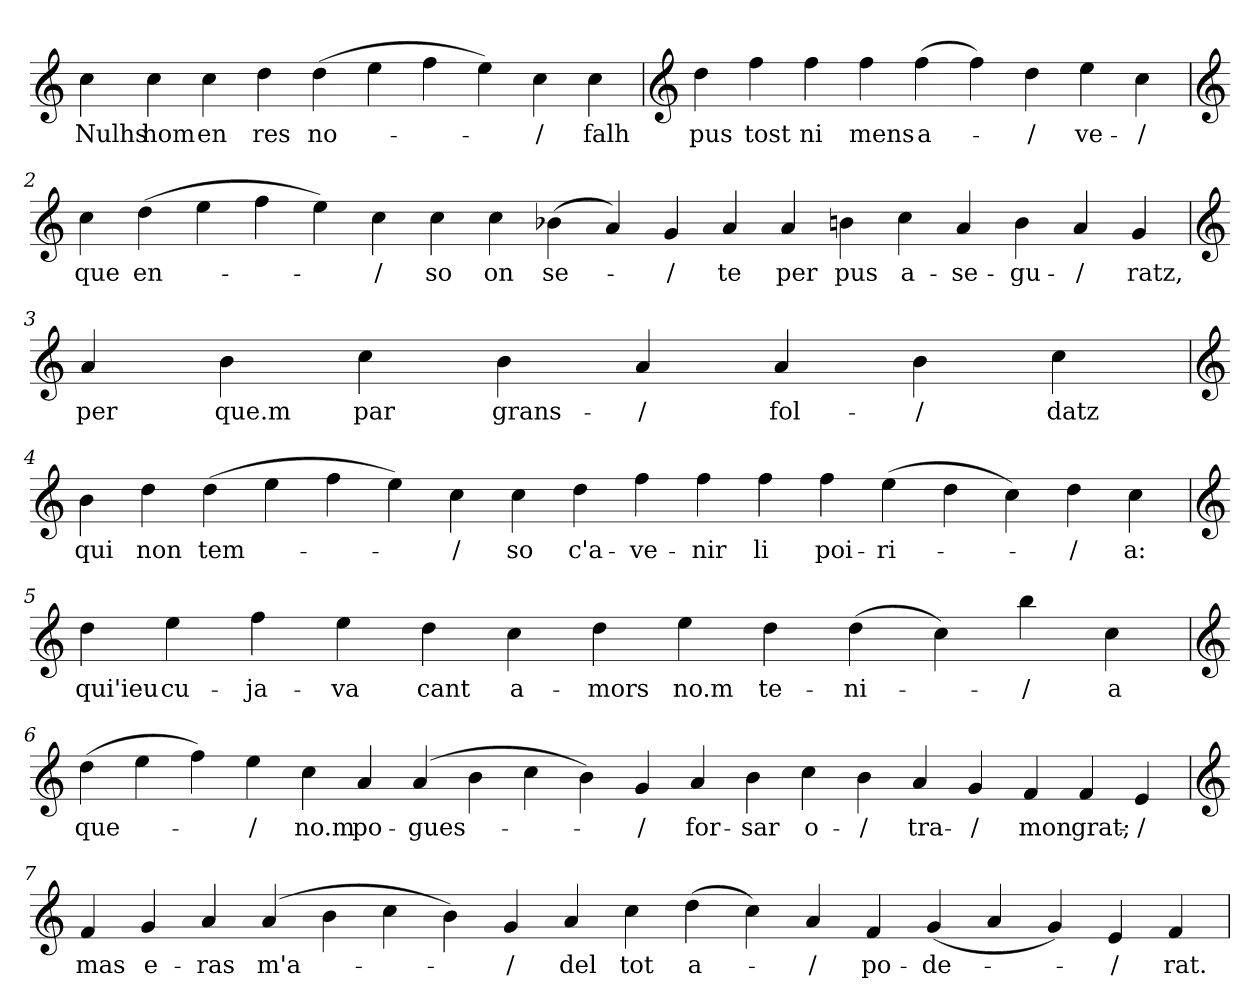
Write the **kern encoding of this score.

**kern	**text
*part1	*part1
*staff1	*staff1
*clefG2	*
=	=
4cc	Nulhs
4cc	hom
4cc	en
4dd	res
(4dd	no-
4ee	.
4ff	.
4ee)	.
4cc	-/
4cc	falh
=1	=1
*clefG2	*
4dd	pus
4ff	tost
4ff	ni
4ff	mens
(4ff	a-
4ff)	.
4dd	-/
4ee	ve-
4cc	-/
=2	=2
*clefG2	*
4cc	que
(4dd	en-
4ee	.
4ff	.
4ee)	.
4cc	-/
4cc	so
4cc	on
(4b-X	se-
4a)	.
4g	-/
4a	te
4a	per
4bn	pus
4cc	a-
4a	-se-
4b	-gu-
4a	-/
4g	ratz,
=3	=3
*clefG2	*
4a	per
4b	que.m
4cc	par
4b	grans-
4a	-/
4a	fol-
4b	-/
4cc	datz
=4	=4
*clefG2	*
4b	qui
4dd	non
(4dd	tem-
4ee	.
4ff	.
4ee)	.
4cc	-/
4cc	so
4dd	c'a-
4ff	-ve-
4ff	-nir
4ff	li
4ff	poi-
(4ee	-ri-
4dd	.
4cc)	.
4dd	-/
4cc	a:
=5	=5
*clefG2	*
4dd	qui'ieu
4ee	cu-
4ff	-ja-
4ee	-va
4dd	cant
4cc	a-
4dd	-mors
4ee	no.m
4dd	te-
(4dd	-ni-
4cc)	.
4bb	-/
4cc	a
=6	=6
*clefG2	*
(4dd	que-
4ee	.
4ff)	.
4ee	-/
4cc	no.m
4a	po-
(4a	-gues-
4b	.
4cc	.
4b)	.
4g	-/
4a	for-
4b	-sar
4cc	o-
4b	-/
4a	tra-
4g	-/
4f	mon
4f	grat;-
4e	-/
=7	=7
*clefG2	*
4f	mas
4g	e-
4a	-ras
(4a	m'a-
4b	.
4cc	.
4b)	.
4g	-/
4a	del
4cc	tot
(4dd	a-
4cc)	.
4a	-/
4f	po-
(4g	-de-
4a	.
4g)	.
4e	-/
4f	rat.
=	=
*-	*-
